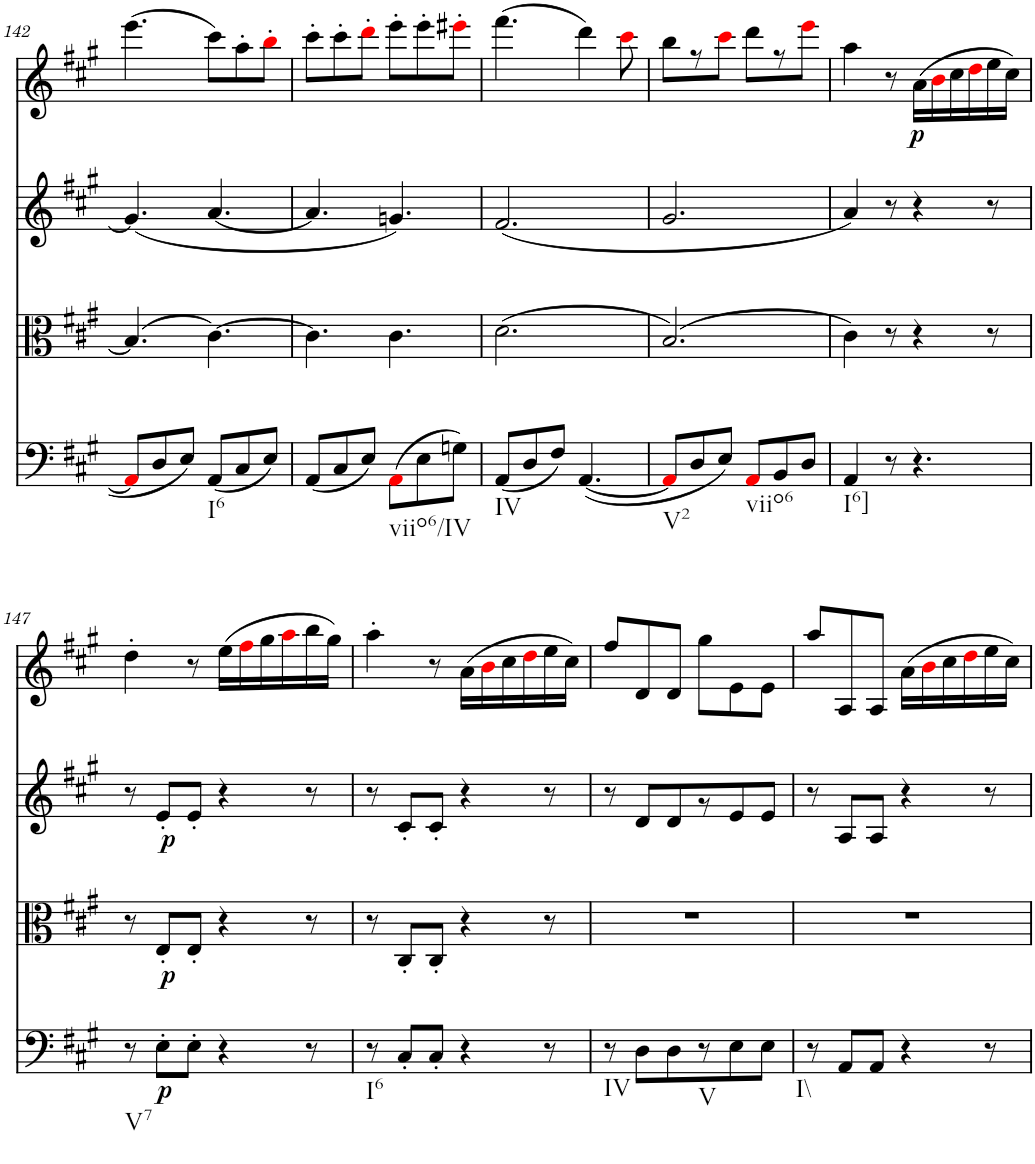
**kern	**dynam	**kern	**dynam	**kern	**dynam	**kern	**dynam
*part4	*part4	*part3	*part3	*part2	*part2	*part1	*part1
*staff4	*staff4	*staff3	*staff3	*staff2	*staff2	*staff1	*staff1
*I"Violoncello	*	*I"Viola	*	*I"Violin 2	*	*I"Violin 1	*
*I'Vc	*	*I'Vla	*	*I'Vln	*	*I'Vln	*
!!LO:PB:g=z
*clefC4	*	*clefC3	*	*clefG2	*	*clefG2	*
*k[f#c#g#]	*	*k[f#c#g#]	*	*k[f#c#g#]	*	*k[f#c#g#]	*
*A:	*	*A:	*	*A:	*	*A:	*
*M6/8	*	*M6/8	*	*M6/8	*	*M6/8	*
=142	=142	=142	=142	=142	=142	=142	=142
8AAi/L]	.	(4.B/]	.	(4.g#/]	.	(4.eee\	.
8D/	.	.	.	.	.	.	.
8E/J	.	.	.	.	.	.	.
!LO:TX:b:t=I6	!	!	!	!	!	!	!
(8AA/L	.	[4.c#\)	.	[4.a/	.	8ccc#\L)	.
8C#/	.	.	.	.	.	8aa'\	.
8E/J)	.	.	.	.	.	8bb'i\J	.
=143	=143	=143	=143	=143	=143	=143	=143
(8AA/L	.	4.c#\]	.	4.a/]	.	8ccc#'\L	.
8C#/	.	.	.	.	.	8ccc#'\	.
8E/J)	.	.	.	.	.	8ddd'i\J	.
!LO:TX:b:t=viio6/IV	!	!	!	!	!	!	!
(8AAi\L	.	4.c#\	.	4.gn/)	.	8eee'\L	.
8E\	.	.	.	.	.	8eee'\	.
8Gn\J)	.	.	.	.	.	8eee#X'i\J	.
=144	=144	=144	=144	=144	=144	=144	=144
!LO:TX:b:t=IV	!	!	!	!	!	!	!
(8AA/L	.	(2.d\	.	(<2.f#/	.	(4.fff#\	.
8D/	.	.	.	.	.	.	.
8F#/J)	.	.	.	.	.	.	.
([4.AA/	.	.	.	.	.	4ddd\)	.
.	.	.	.	.	.	8ccc#i\	.
=145	=145	=145	=145	=145	=145	=145	=145
!LO:TX:b:t=V2	!	!	!	!	!	!	!
8AAi/L]	.	(2.B/)	.	2.g#/	.	8bb\L	.
8D/	.	.	.	.	.	8r	.
8E/J)	.	.	.	.	.	8ccc#i\J	.
!LO:TX:b:t=viio6	!	!	!	!	!	!	!
8AAi/L	.	.	.	.	.	8ddd\L	.
8BB/	.	.	.	.	.	8r	.
8D/J	.	.	.	.	.	8eeei\J	.
=146	=146	=146	=146	=146	=146	=146	=146
!LO:TX:b:t=I6]	!	!	!	!	!	!	!
4AA/	.	4c#\)	.	4a/)	.	4aa\	.
8r	.	8r	.	8r	.	8r	.
!	!	!	!	!	!	!	!LO:DY:b
4.r	.	4r	.	4r	.	(16a\LL	p
.	.	.	.	.	.	16bi\	.
.	.	.	.	.	.	16cc#\	.
.	.	.	.	.	.	16ddi\	.
.	.	8r	.	8r	.	16ee\	.
.	.	.	.	.	.	16cc#\JJ)	.
!!LO:LB:g=z
=147	=147	=147	=147	=147	=147	=147	=147
!LO:TX:b:t=V7	!	!	!	!	!	!	!
8r	.	8r	.	8r	.	4dd'\	.
!	!LO:DY:b	!	!LO:DY:b	!	!LO:DY:b	!	!
8E'\L	p	8E'/L	p	8e'/L	p	.	.
8E'\J	.	8E'/J	.	8e'/J	.	8r	.
4r	.	4r	.	4r	.	(16ee\LL	.
.	.	.	.	.	.	16ff#i\	.
.	.	.	.	.	.	16gg#\	.
.	.	.	.	.	.	16aai\	.
8r	.	8r	.	8r	.	16bb\	.
.	.	.	.	.	.	16gg#\JJ)	.
=148	=148	=148	=148	=148	=148	=148	=148
!LO:TX:b:t=I6	!	!	!	!	!	!	!
8r	.	8r	.	8r	.	4aa'\	.
8C#'/L	.	8C#'/L	.	8c#'/L	.	.	.
8C#'/J	.	8C#'/J	.	8c#'/J	.	8r	.
4r	.	4r	.	4r	.	(16a\LL	.
.	.	.	.	.	.	16bi\	.
.	.	.	.	.	.	16cc#\	.
.	.	.	.	.	.	16ddi\	.
8r	.	8r	.	8r	.	16ee\	.
.	.	.	.	.	.	16cc#\JJ)	.
=149	=149	=149	=149	=149	=149	=149	=149
!LO:TX:b:t=IV	!	!	!	!	!	!	!
8r	.	2.r	.	8r	.	8ff#/L	.
8D\L	.	.	.	8d/L	.	8d/	.
8D\	.	.	.	8d/	.	8d/J	.
!LO:TX:b:t=V	!	!	!	!	!	!	!
8r	.	.	.	8r	.	8gg#\L	.
8E\	.	.	.	8e/	.	8e\	.
8E\J	.	.	.	8e/J	.	8e\J	.
=150	=150	=150	=150	=150	=150	=150	=150
!LO:TX:b:t=I\\	!	!	!	!	!	!	!
8r	.	2.r	.	8r	.	8aa/L	.
8AA/L	.	.	.	8A/L	.	8A/	.
8AA/J	.	.	.	8A/J	.	8A/J	.
4r	.	.	.	4r	.	(16a\LL	.
.	.	.	.	.	.	16bi\	.
.	.	.	.	.	.	16cc#\	.
.	.	.	.	.	.	16ddi\	.
8r	.	.	.	8r	.	16ee\	.
.	.	.	.	.	.	16cc#\JJ)	.
=	=	=	=	=	=	=	=
*-	*-	*-	*-	*-	*-	*-	*-
